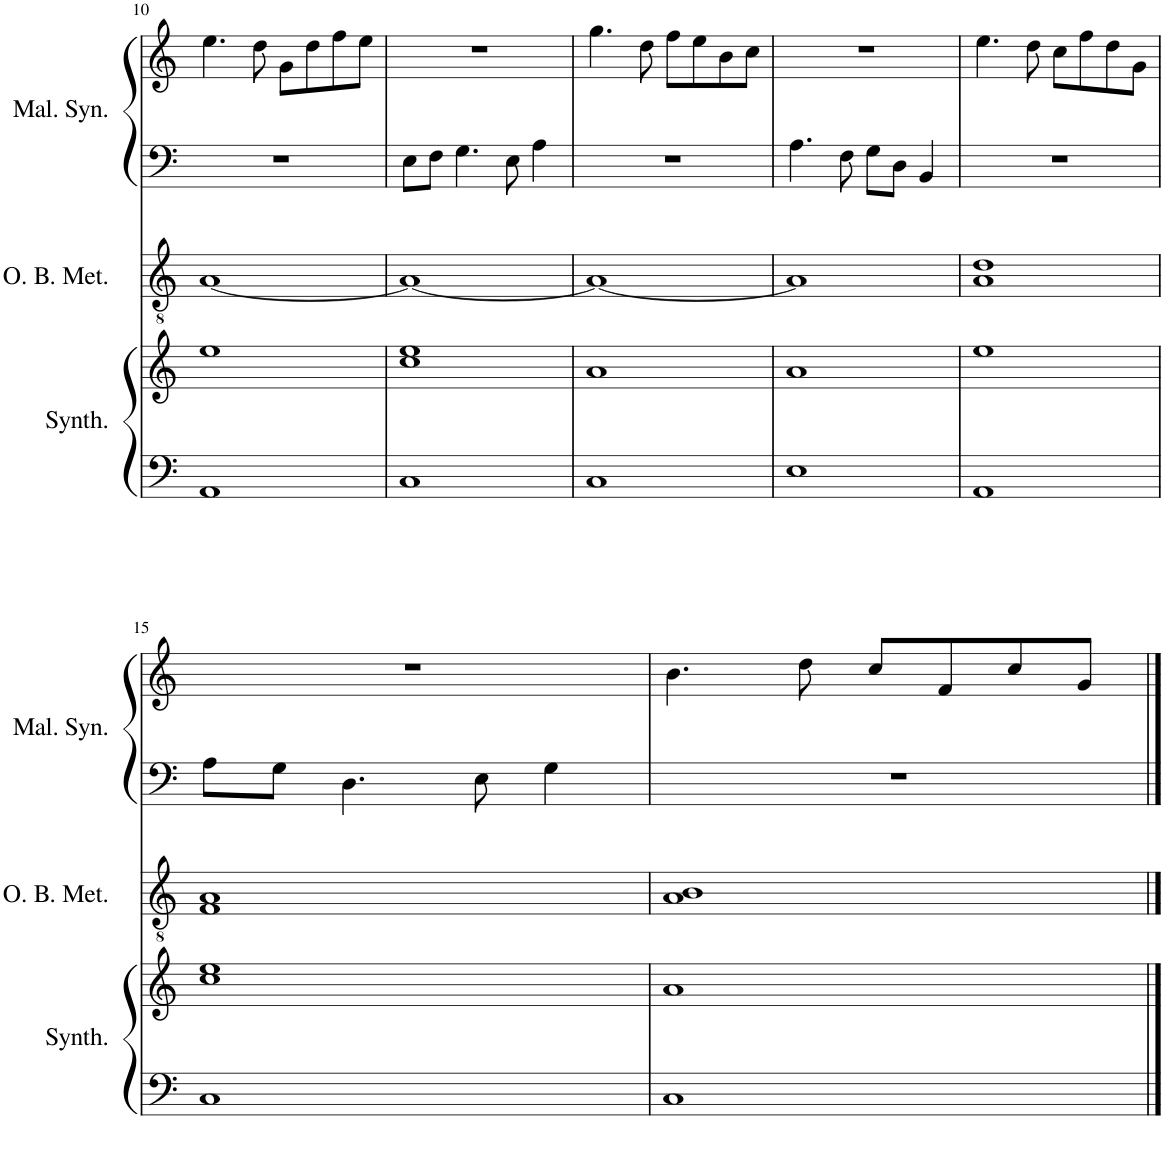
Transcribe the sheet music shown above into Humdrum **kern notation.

**kern	**kern	**kern	**kern	**kern
*part3	*part3	*part2	*part1	*part1
*staff5	*staff4	*staff3	*staff2	*staff1
*I"New Age Synthesizer	*	*I"Orff Bass Metallophone	*I"Mallet Synthesizer	*
*I'Synth.	*	*I'O. B. Met.	*I'Mal. Syn.	*
!!LO:PB:g=z
*clefF4	*clefG2	*clefGv2	*clefF4	*clefG2
*k[]	*k[]	*k[]	*k[]	*k[]
*M4/4	*M4/4	*M4/4	*M4/4	*M4/4
=10	=10	=10	=10	=10
1AA	1ee	[1A	1r	4.ee\
.	.	.	.	8dd\
.	.	.	.	8g\L
.	.	.	.	8dd\
.	.	.	.	8ff\
.	.	.	.	8ee\J
=11	=11	=11	=11	=11
1C	1cc 1ee	1A_	8E\L	1r
.	.	.	8F\J	.
.	.	.	4.G\	.
.	.	.	8E\	.
.	.	.	4A\	.
=12	=12	=12	=12	=12
1C	1a	1A_	1r	4.gg\
.	.	.	.	8dd\
.	.	.	.	8ff\L
.	.	.	.	8ee\
.	.	.	.	8b\
.	.	.	.	8cc\J
=13	=13	=13	=13	=13
1E	1a	1A]	4.A\	1r
.	.	.	8F\	.
.	.	.	8G\L	.
.	.	.	8D\J	.
.	.	.	4BB/	.
=14	=14	=14	=14	=14
1AA	1ee	1A 1d	1r	4.ee\
.	.	.	.	8dd\
.	.	.	.	8cc\L
.	.	.	.	8ff\
.	.	.	.	8dd\
.	.	.	.	8g\J
!!LO:LB:g=z
=15	=15	=15	=15	=15
1C	1cc 1ee	1F 1A	8A\L	1r
.	.	.	8G\J	.
.	.	.	4.D\	.
.	.	.	8E\	.
.	.	.	4G\	.
=16	=16	=16	=16	=16
1C	1a	1A 1B	1r	4.b\
.	.	.	.	8dd\
.	.	.	.	8cc/L
.	.	.	.	8f/
.	.	.	.	8cc/
.	.	.	.	8g/J
==	==	==	==	==
*-	*-	*-	*-	*-
